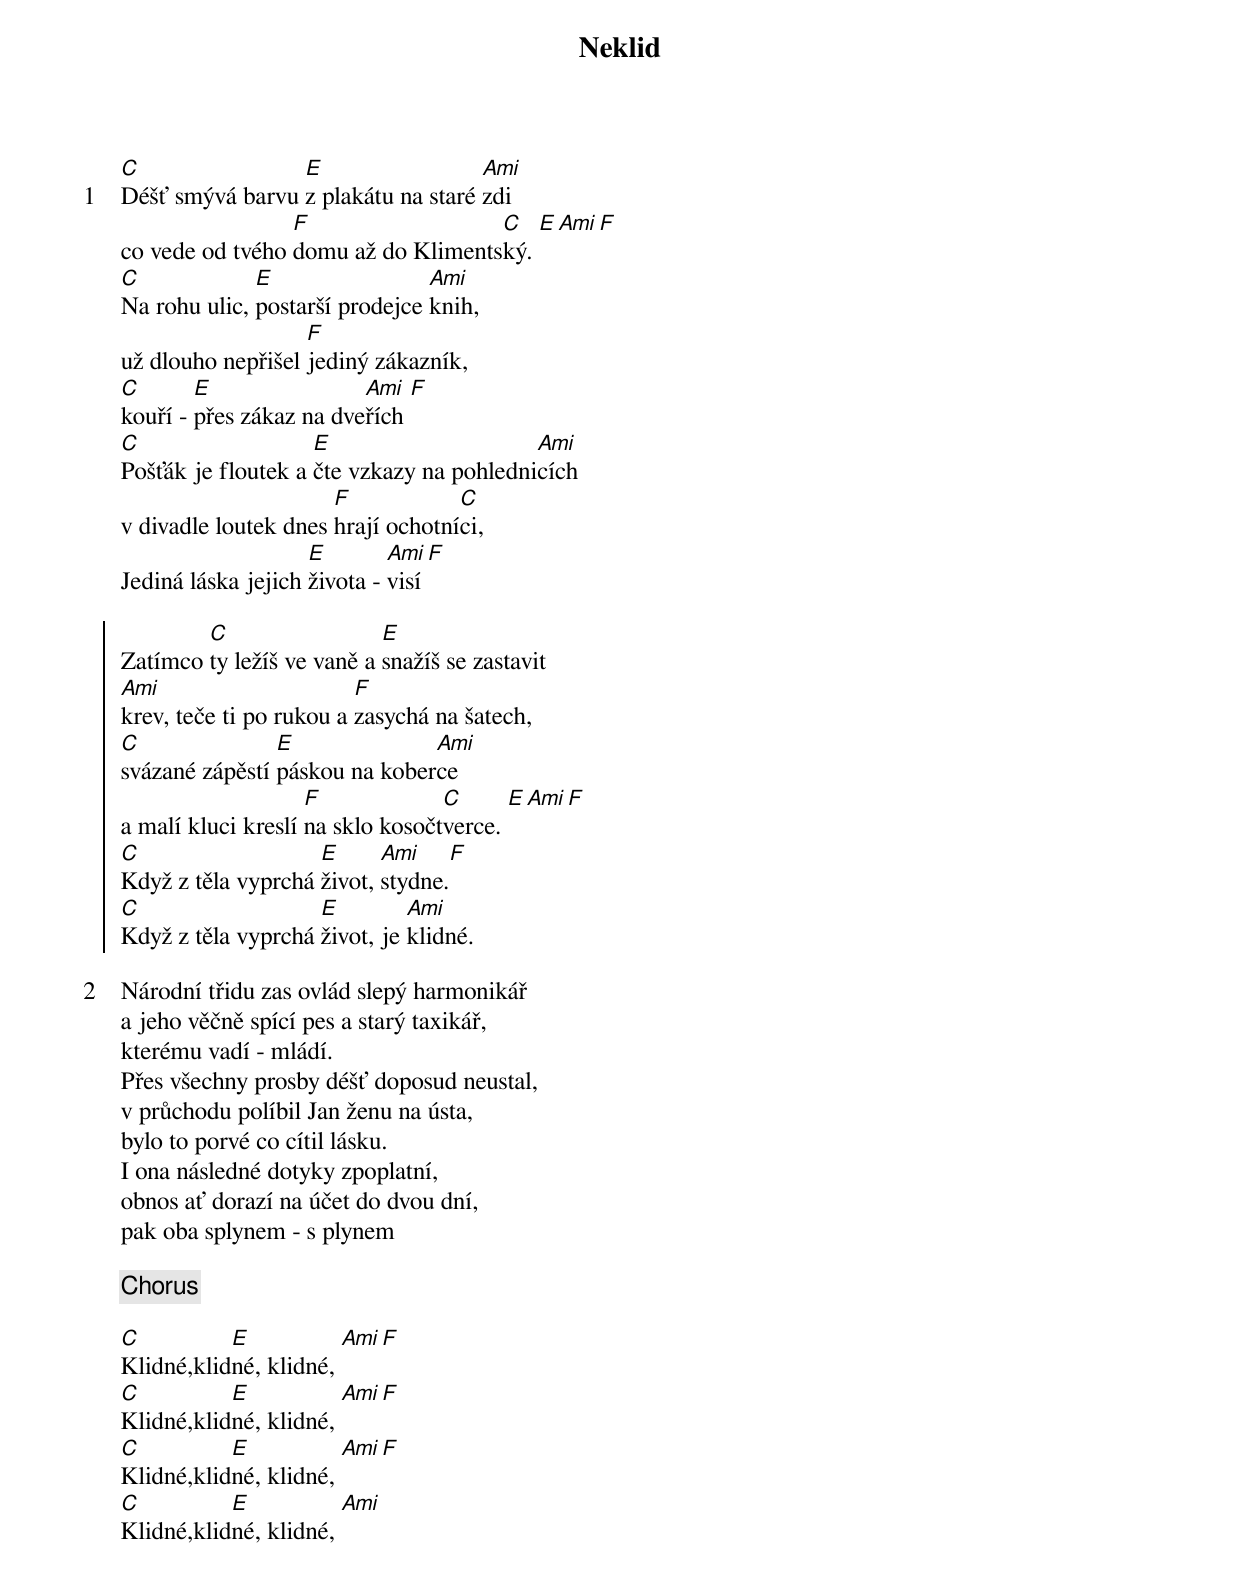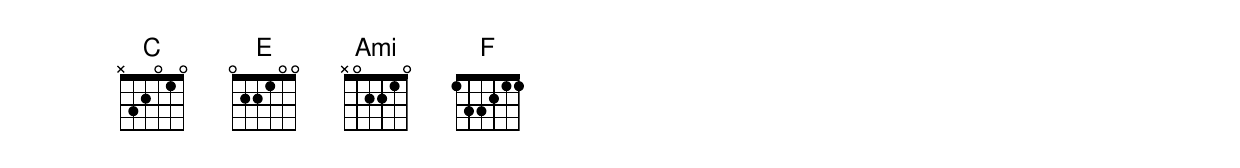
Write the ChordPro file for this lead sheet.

{title: Neklid}
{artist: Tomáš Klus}

{start_of_verse: 1}
[C]Déšť smývá barvu [E]z plakátu na staré [Ami]zdi
co vede od tvého [F]domu až do Kliments[C]ký. [E][Ami][F]
[C]Na rohu ulic, [E]postarší prodejce [Ami]knih,
už dlouho nepřišel [F]jediný zákazník,
[C]kouří - [E]přes zákaz na dve[Ami]řích [F]
[C]Pošťák je floutek a [E]čte vzkazy na pohledni[Ami]cích
v divadle loutek dnes [F]hrají ochotní[C]ci,
Jediná láska jejich [E]života - [Ami]visí[F]
{end_of_verse}

{start_of_chorus}
Zatímco [C]ty ležíš ve vaně a [E]snažíš se zastavit
[Ami]krev, teče ti po rukou a [F]zasychá na šatech,
[C]svázané zápěstí [E]páskou na kober[Ami]ce
a malí kluci kreslí [F]na sklo kosočt[C]verce. [E][Ami][F]
[C]Když z těla vyprchá [E]život, [Ami]stydne.[F]
[C]Když z těla vyprchá [E]život, je [Ami]klidné.
{end_of_chorus}

{start_of_verse: 2}
Národní třidu zas ovlád slepý harmonikář
a jeho věčně spící pes a starý taxikář,
kterému vadí - mládí.
Přes všechny prosby déšť doposud neustal,
v průchodu políbil Jan ženu na ústa,
bylo to porvé co cítil lásku.
I ona následné dotyky zpoplatní,
obnos ať dorazí na účet do dvou dní,
pak oba splynem - s plynem
{end_of_verse}

{chorus}

{start_of_bridge}
[C]Klidné,klid[E]né, klidné, [Ami][F]
[C]Klidné,klid[E]né, klidné, [Ami][F]
[C]Klidné,klid[E]né, klidné, [Ami][F]
[C]Klidné,klid[E]né, klidné, [Ami]
{end_of_bridge}
